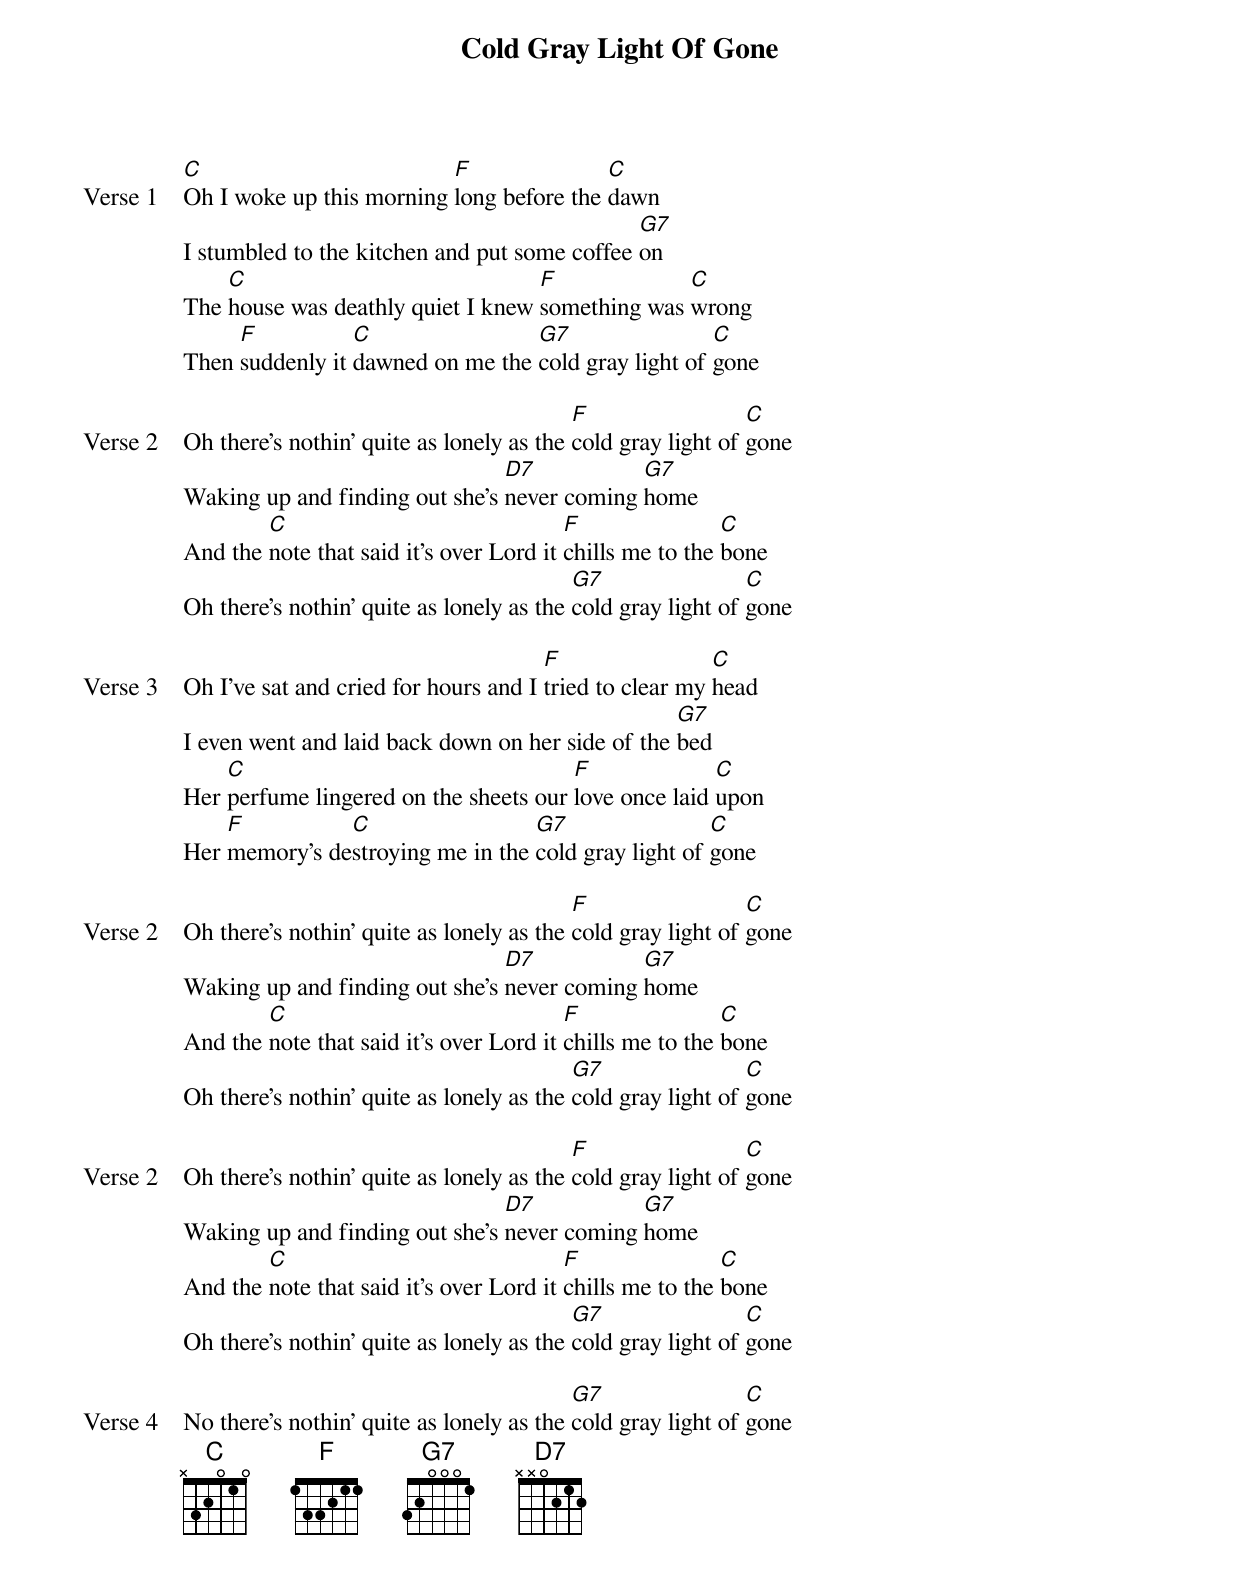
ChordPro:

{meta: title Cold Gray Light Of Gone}
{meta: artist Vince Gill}
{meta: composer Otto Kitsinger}

{start_of_verse: Verse 1}
[C]Oh I woke up this morning [F]long before the [C]dawn
I stumbled to the kitchen and put some coffee [G7]on
The [C]house was deathly quiet I knew [F]something was [C]wrong
Then [F]suddenly it [C]dawned on me the [G7]cold gray light of [C]gone
{end_of_verse}

{start_of_verse: Verse 2}
Oh there's nothin' quite as lonely as the [F]cold gray light of [C]gone
Waking up and finding out she's [D7]never coming [G7]home
And the [C]note that said it's over Lord it [F]chills me to the [C]bone
Oh there's nothin' quite as lonely as the [G7]cold gray light of [C]gone
{end_of_verse}

{start_of_verse: Verse 3}
Oh I've sat and cried for hours and I [F]tried to clear my [C]head
I even went and laid back down on her side of the [G7]bed
Her [C]perfume lingered on the sheets our [F]love once laid [C]upon
Her [F]memory's de[C]stroying me in the [G7]cold gray light of [C]gone
{end_of_verse}

{start_of_verse: Verse 2}
Oh there's nothin' quite as lonely as the [F]cold gray light of [C]gone
Waking up and finding out she's [D7]never coming [G7]home
And the [C]note that said it's over Lord it [F]chills me to the [C]bone
Oh there's nothin' quite as lonely as the [G7]cold gray light of [C]gone
{end_of_verse}

{start_of_verse: Verse 2}
Oh there's nothin' quite as lonely as the [F]cold gray light of [C]gone
Waking up and finding out she's [D7]never coming [G7]home
And the [C]note that said it's over Lord it [F]chills me to the [C]bone
Oh there's nothin' quite as lonely as the [G7]cold gray light of [C]gone
{end_of_verse}

{start_of_verse: Verse 4}
No there's nothin' quite as lonely as the [G7]cold gray light of [C]gone
{end_of_verse}
